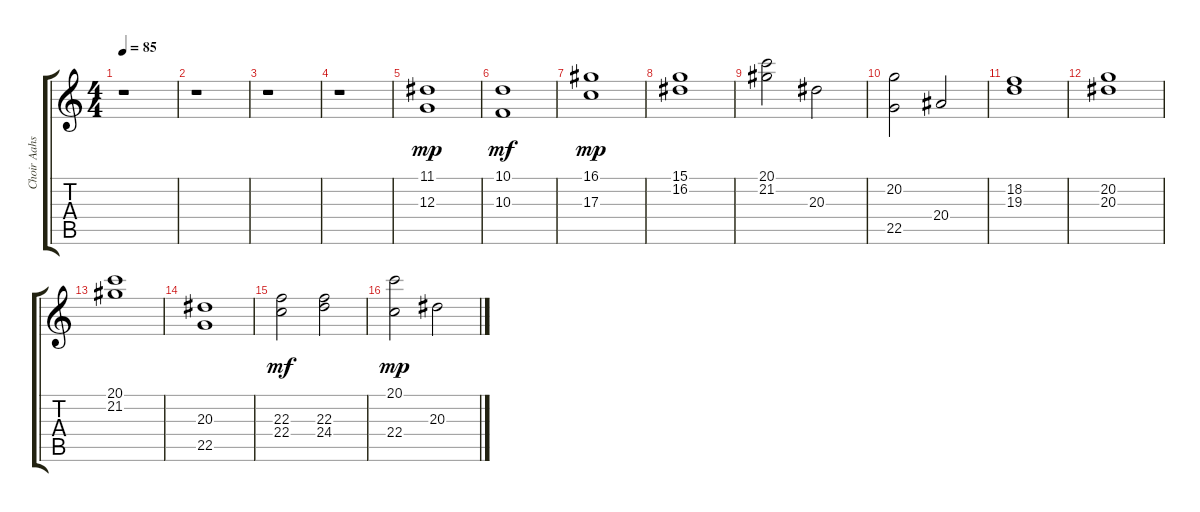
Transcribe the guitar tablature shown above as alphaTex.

\track ("Choir Aahs" "Choir Aahs") {instrument choiraahs}
\staff {score tabs}
\tuning (E4 B3 G3 D3 A2 E2) {hide}
\ts (4 4)
\tempo 85
\clef g2
\ks c
r.1{dy mf} |
r.1 |
r.1 |
r.1 |
(11.1 12.3).1{dy mp} |
(10.1 10.3).1{dy mf} |
(16.1 17.3).1{dy mp} |
(15.1 16.2).1 |
(20.1 21.2).2 20.3.2 |
(20.2 22.5).2 20.4.2 |
(18.2 19.3).1 |
(20.2 20.3).1 |
(20.1 21.2).1 |
(20.3 22.5).1 |
(22.3 22.4).2{dy mf} (22.3 24.4).2 |
(20.1 22.4).2{dy mp} 20.3.2
